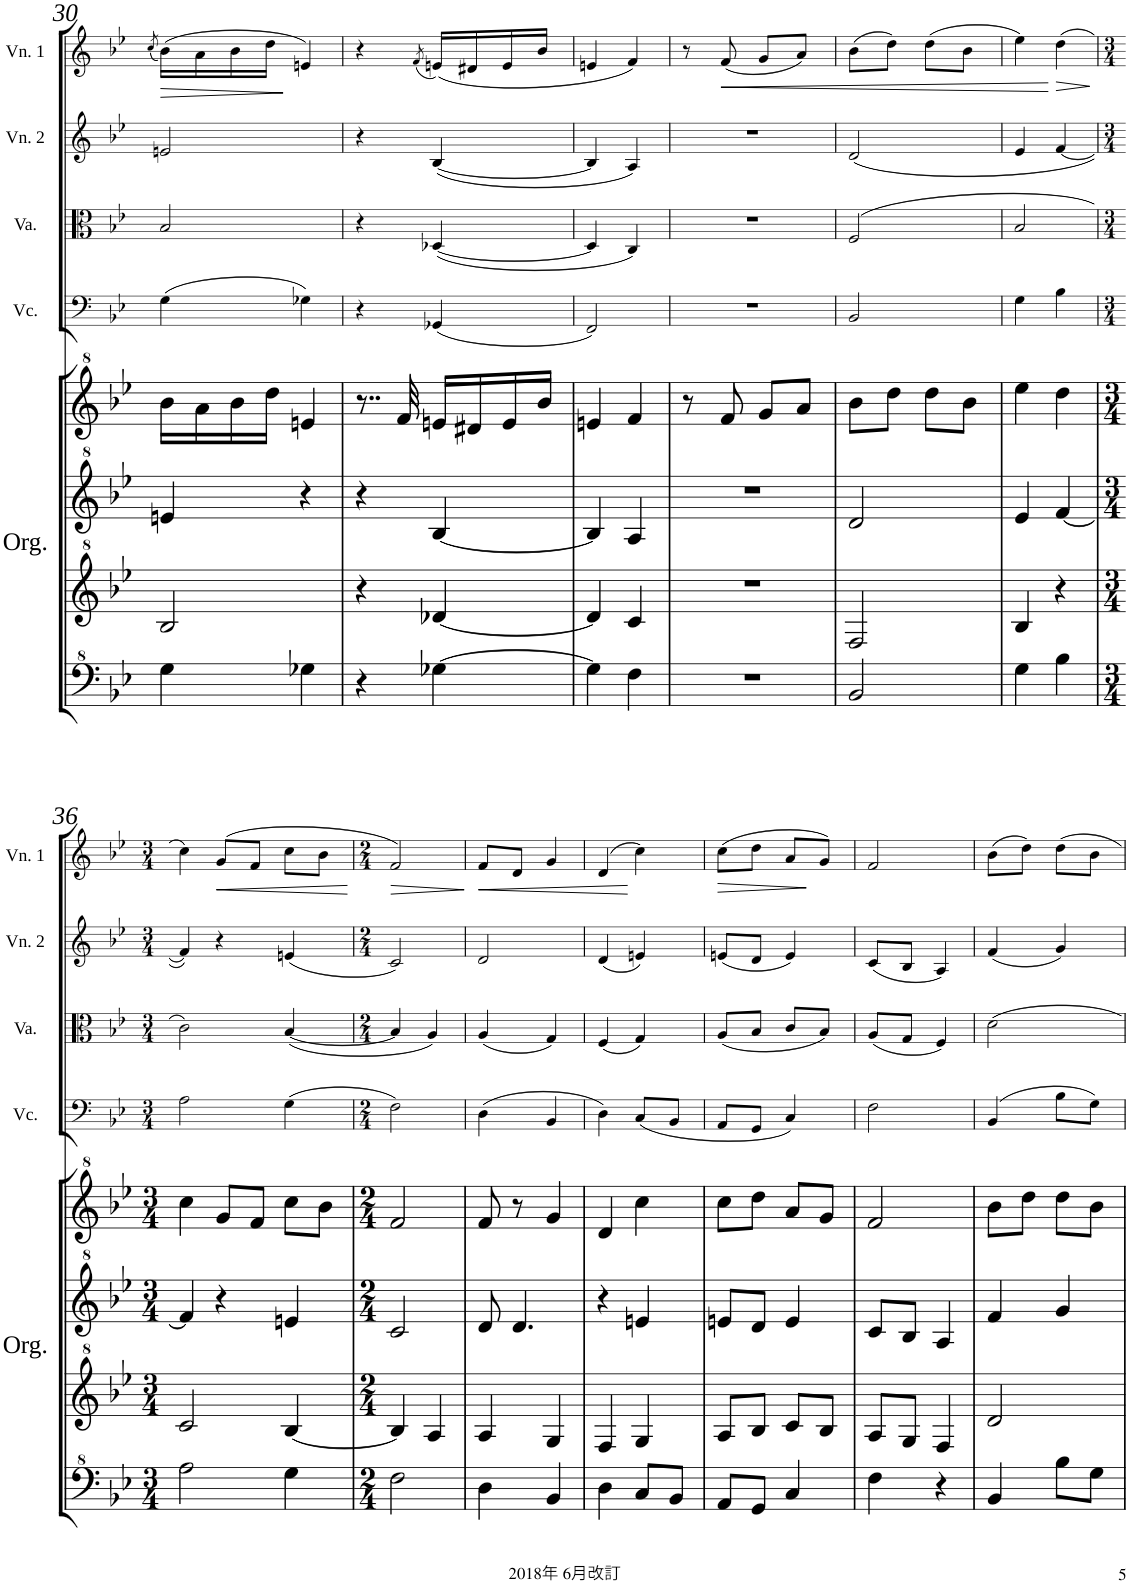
**kern	**kern	**kern	**kern	**kern	**kern	**kern	**kern	**dynam
*part5	*part5	*part5	*part5	*part4	*part3	*part2	*part1	*part1
*staff8	*staff7	*staff6	*staff5	*staff4	*staff3	*staff2	*staff1	*staff1
*I"Organ	*	*	*	*I"Violoncello	*I"Viola	*I"Violin 2	*I"Violin 1	*
*I'Org.	*	*	*	*I'Vc.	*I'Va.	*I'Vn. 2	*I'Vn. 1	*
!!LO:PB:g=z
*clefF^4	*clefG^2	*clefG^2	*clefG^2	*clefF4	*clefC3	*clefG2	*clefG2	*
*k[b-e-]	*k[b-e-]	*k[b-e-]	*k[b-e-]	*k[b-e-]	*k[b-e-]	*k[b-e-]	*k[b-e-]	*
*M2/4	*M2/4	*M2/4	*M2/4	*M2/4	*M2/4	*M2/4	*M2/4	*
=30	=30	=30	=30	=30	=30	=30	=30	=30
.	.	.	.	.	.	.	(8qcc/	.
4g\	2b-/	4een/	16bb-\LL	(4G\	2B-/	2en/	(16b-\LL)	.
.	.	.	16aa\	.	.	.	16a\	.
.	.	.	16bb-\	.	.	.	16b-\	.
.	.	.	16ddd\JJ	.	.	.	16dd\JJ	.
4g-X\	.	4r	4een/	4G-X\)	.	.	4en/)	.
=31	=31	=31	=31	=31	=31	=31	=31	=31
4r	4r	4r	8..r	4r	4r	4r	4r	.
.	.	.	32ff/	.	.	.	.	.
.	.	.	.	.	.	.	(8qf/	.
[4g-X\	[4dd-X/	[4b-/	16een/LL	(4GG-X/	([4D-X/	([4B-/	(16en/LL)	.
.	.	.	16dd#X/	.	.	.	16d#X/	.
.	.	.	16ee/	.	.	.	16e/	.
.	.	.	16bb-/JJ	.	.	.	16b-/JJ	.
=32	=32	=32	=32	=32	=32	=32	=32	=32
4g-\]	4dd-/]	4b-/]	4een/	2FF/)	4D-/]	4B-/]	4en/	.
4f\	4cc/	4a/	4ff/	.	4C/)	4A/)	4f/)	.
=33	=33	=33	=33	=33	=33	=33	=33	=33
2r	2r	2r	8r	2r	2r	2r	8r	.
!	!	!	!	!	!	!	!	!LO:HP:b
.	.	.	8ff/	.	.	.	(8f/	<
.	.	.	8gg/L	.	.	.	8g/L	.
.	.	.	8aa/J	.	.	.	8a/J)	.
.	.	.	.	.	.	.	.	[
=34	=34	=34	=34	=34	=34	=34	=34	=34
2B-/	2f/	2dd/	8bb-\L	2BB-/	(2F/	(2d/	(8b-\L	.
.	.	.	8ddd\J	.	.	.	8dd\J)	.
.	.	.	8ddd\L	.	.	.	(8dd\L	.
.	.	.	8bb-\J	.	.	.	8b-\J	.
=35	=35	=35	=35	=35	=35	=35	=35	=35
4g\	4b-/	4ee-/	4eee-\	4G\	2B-/	4e-/	4ee-\)	.
!	!	!	!	!	!	!	!	!LO:HP:b
4b-\	4r	[4ff/	4ddd\	4B-\	.	[4f/	(4dd\	>
.	.	.	.	.	.	.	.	]
!!LO:LB:g=z
=36	=36	=36	=36	=36	=36	=36	=36	=36
*M3/4	*M3/4	*M3/4	*M3/4	*M3/4	*M3/4	*M3/4	*M3/4	*
2a\	2cc/	4ff/]	4ccc\	2A\	2c\)	4f/])	4cc\)	.
!	!	!	!	!	!	!	!	!LO:HP:b
.	.	4r	8gg/L	.	.	4r	(8g/L	<
.	.	.	8ff/J	.	.	.	8f/J	.
4g\	[4b-/	4een/	8ccc\L	(4G\	([4B-/	(4en/	8cc\L	.
.	.	.	8bb-\J	.	.	.	8b-\J	.
.	.	.	.	.	.	.	.	[
=37	=37	=37	=37	=37	=37	=37	=37	=37
*M2/4	*M2/4	*M2/4	*M2/4	*M2/4	*M2/4	*M2/4	*M2/4	*
!	!	!	!	!	!	!	!	!LO:HP:b
2f\	4b-/]	2cc/	2ff/	2F\)	4B-/]	2c/)	2f/)	>
.	4a/	.	.	.	4A/)	.	.	.
.	.	.	.	.	.	.	.	]
=38	=38	=38	=38	=38	=38	=38	=38	=38
!	!	!	!	!	!	!	!	!LO:HP:b
4d\	4a/	8dd/	8ff/	(4D\	(4A/	2d/	8f/L	<
.	.	4.dd/	8r	.	.	.	8d/J	.
4B-/	4g/	.	4gg/	4BB-/	4G/)	.	4g/	.
=39	=39	=39	=39	=39	=39	=39	=39	=39
4d\	4f/	4r	4dd/	4D\)	(4F/	(4d/	(4d/	.
8c/L	4g/	4een/	4ccc\	(8C/L	4G/)	4en/)	4cc\)	[
8B-/J	.	.	.	8BB-/J	.	.	.	.
=40	=40	=40	=40	=40	=40	=40	=40	=40
!	!	!	!	!	!	!	!	!LO:HP:b
8A/L	8a/L	8een/L	8ccc\L	8AA/L	(8A/L	(8en/L	(8cc\L	>
8G/J	8b-/J	8dd/J	8ddd\J	8GG/J	8B-/J	8d/J	8dd\J	.
4c/	8cc/L	4ee/	8aa/L	4C/)	8c/L	4e/)	8a/L	.
.	8b-/J	.	8gg/J	.	8B-/J)	.	8g/J)	.
.	.	.	.	.	.	.	.	]
=41	=41	=41	=41	=41	=41	=41	=41	=41
4f\	8a/L	8cc/L	2ff/	2F\	(8A/L	(8c/L	2f/	.
.	8g/J	8b-/J	.	.	8G/J	8B-/J	.	.
4r	4f/	4a/	.	.	4F/)	4A/)	.	.
=42	=42	=42	=42	=42	=42	=42	=42	=42
4B-/	2dd/	4ff/	8bb-\L	(4BB-/	2d\	(4f/	(8b-\L	.
.	.	.	8ddd\J	.	.	.	8dd\J)	.
8b-\L	.	4gg/	8ddd\L	8B-\L	.	4g/)	8dd\L	.
8g\J	.	.	8bb-\J	8G\J)	.	.	8b-\J	.
=	=	=	=	=	=	=	=	=
*-	*-	*-	*-	*-	*-	*-	*-	*-
